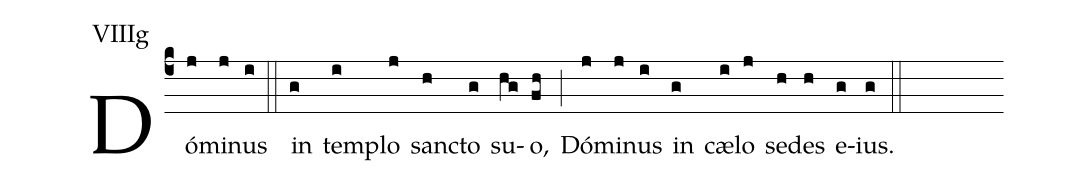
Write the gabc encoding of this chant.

annotation: VIIIg;
%%
(c4)Dó(j)mi(j)nus(i) (::) in(g) tem(i)plo(j) san(h)cto(g) su(hg)o,(fh) (;) Dó(j)mi(j)nus(i) in(g) cæ(i)lo(j) se(h)des(h) e(g)ius.(g) (::)
